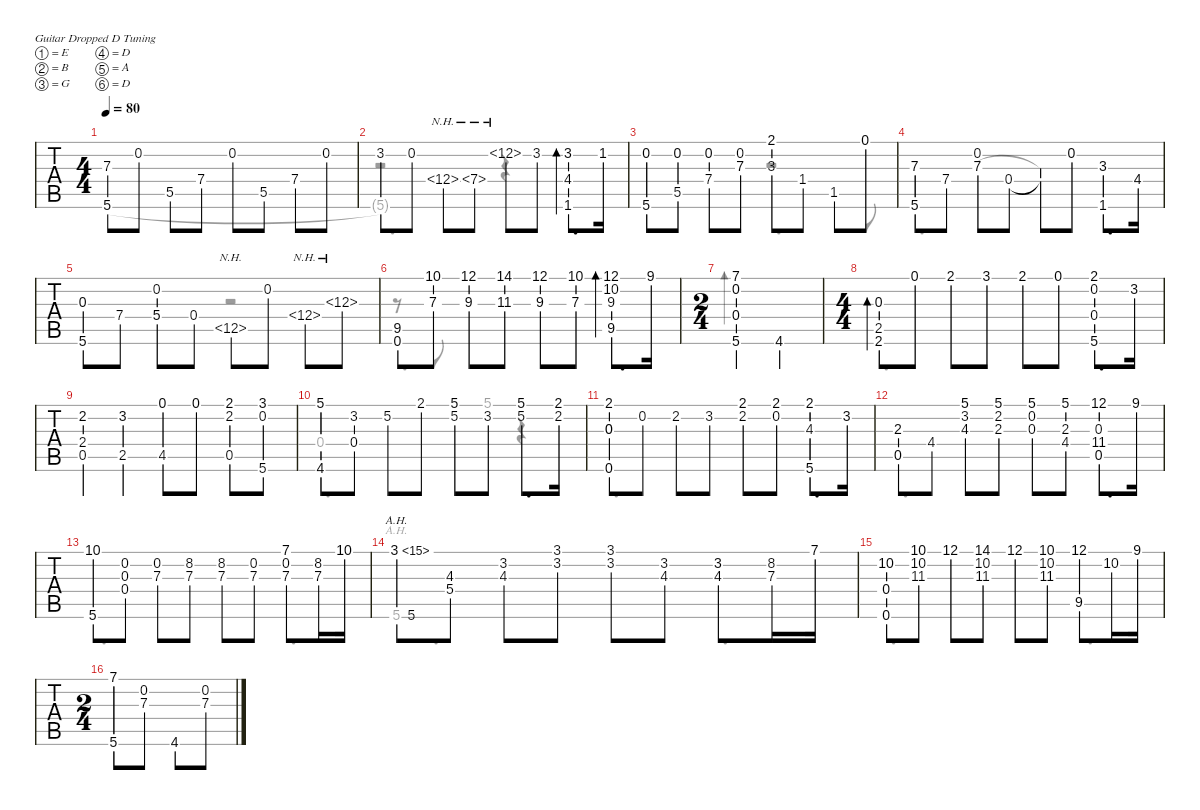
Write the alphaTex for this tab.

\defaultSystemsLayout 4
\hideDynamics
\bracketExtendMode nobrackets
\singleTrackTrackNamePolicy hidden
\multiTrackTrackNamePolicy hidden
\firstSystemTrackNameOrientation horizontal
\otherSystemsTrackNameOrientation horizontal
\extendBarLines
\chordDiagramsInScore
\track ("ギター - クラシック" "ギター - クラシック") {instrument acousticguitarnylon}
\staff {tabs}
\tuning (E4 B3 G3 D3 A2 D2)
\voice
\ts (4 4)
\tempo 80
\clef g2
\scale
0.921618
\ks g
(5.6{acc forcenatural} 7.3{acc forcenatural}).8{dy mf beam Up} 0.2{acc forcenatural}.8{beam Up} 5.5{acc forcenatural}.8{beam Up} 7.4{acc forcenatural}.8{beam Up} 0.2{acc forcenatural}.8{beam Up} 5.5{acc forcenatural}.8{beam Up} 7.4{acc forcenatural}.8{beam Up} 0.2{acc forcenatural}.8{beam Up} |
\scale
0.977185 3.2{acc forcenatural}.8{beam Up} 0.2{acc forcenatural}.8{beam Up} 12.4{nh acc forcenatural}.8{beam Up} 7.4{nh acc forcenatural}.8{beam Up} 12.2{nh acc forcenatural}.8{beam Up} 3.2{acc forcenatural}.8{beam Up} (3.2{acc forcenatural} 4.4{acc #} 1.6{acc #}).8{d bd 106 beam Up} 1.2{acc forcenatural}.16{beam Up} |
\scale
1.11503 (0.2{acc forcenatural} 5.6{acc forcenatural}).8{beam Up} (0.2{acc forcenatural} 5.5{acc forcenatural}).8{beam Up} (0.2{acc forcenatural} 7.4{acc forcenatural}).8{beam Up} (0.2{acc forcenatural} 7.3{acc forcenatural}).8{beam Up} (2.1{acc #} 3.3{acc #}).8{beam Up} 1.4{acc #}.8{beam Up} 1.5{acc b}.8{beam Up} 0.1{acc forcenatural}.8{beam Up} |
\scale
0.9194 (5.6{acc forcenatural} 7.3{acc forcenatural}).8{beam Up} 7.4{acc forcenatural}.8{beam Up} (0.2{acc forcenatural} 7.3{acc forcenatural}).8{beam Up} 0.4{acc forcenatural}.8{beam Up} 0.4{t acc forcenatural}.8{beam Up} 0.2{acc forcenatural}.8{beam Up} (3.3{acc b} 1.6{acc #}).8{d beam Up} 4.4{acc #}.16{beam Up} |
\scale
0.965568 (0.3{acc forcenatural} 5.6{acc forcenatural}).8{beam Up} 7.4{acc forcenatural}.8{beam Up} (5.4{acc forcenatural} 0.2{acc forcenatural}).8{beam Up} 0.4{acc forcenatural}.8{beam Up} 12.5{nh acc forcenatural}.8{beam Up} 0.2{acc forcenatural}.8{beam Up} 12.4{nh acc forcenatural}.8{beam Up} 12.3{nh acc forcenatural}.8{beam Up} |
\scale
1.14597 (9.5{acc #} 0.6{acc forcenatural}).8{beam Up} (10.1{acc forcenatural} 7.3{acc forcenatural}).8{beam Up} (12.1{acc forcenatural} 9.3{acc forcenatural}).8{beam Up} (14.1{acc #} 11.3{acc #}).8{beam Up} (12.1{acc forcenatural} 9.3{acc forcenatural}).8{beam Up} (10.1{acc forcenatural} 7.3{acc forcenatural}).8{beam Up} (12.1{acc forcenatural} 10.2{acc forcenatural} 9.3{acc forcenatural} 9.5{acc #}).8{d bd 104 beam Up} 9.1{acc #}.16{beam Up} |
\ts (2 4)
\beaming (8 2 2)
\scale
0.887956 (5.6{acc forcenatural} 7.1{acc forcenatural} 0.2{acc forcenatural} 0.4{acc forcenatural}).4{beam Up} 4.6{acc #}.4{beam Up} |
\ts (4 4)
\beaming (8 2 2 2 2)
\scale
0.966075 (0.3{acc forcenatural} 2.5{acc forcenatural} 2.6{acc forcenatural}).8{bd 103 beam Up} 0.1{acc forcenatural}.8{beam Up} 2.1{acc #}.8{beam Up} 3.1{acc forcenatural}.8{beam Up} 2.1{acc #}.8{beam Up} 0.1{acc forcenatural}.8{beam Up} (2.1{acc #} 0.2{acc forcenatural} 0.4{acc forcenatural} 5.6{acc forcenatural}).8{d beam Up} 3.2{acc forcenatural}.16{beam Up} |
(2.4{acc forcenatural} 2.2{acc #} 0.5{acc forcenatural}).4{beam Up} (3.2{acc forcenatural} 2.5{acc forcenatural}).4{beam Up} (0.1{acc forcenatural} 4.5{acc #}).8{beam Up} 0.1{acc forcenatural}.8{beam Up} (0.5{acc forcenatural} 2.1{acc #} 2.2{acc #}).8{beam Up} (3.1{acc forcenatural} 0.2{acc forcenatural} 5.6{acc forcenatural}).8{beam Up} |
(5.1{acc forcenatural} 4.6{acc #}).8{beam Up} (3.2{acc forcenatural} 0.4{acc forcenatural}).8{beam Up} 5.2{acc forcenatural}.8{beam Up} 2.1{acc #}.8{beam Up} (5.2{acc forcenatural} 5.1{acc forcenatural}).8{beam Up} 3.2{acc forcenatural}.8{beam Up} (5.1{acc forcenatural} 5.2{acc forcenatural}).8{d beam Up} (2.1{acc #} 2.2{acc #}).16{beam Up} |
(2.1{acc #} 0.3{acc forcenatural} 0.6{acc forcenatural}).8{beam Up} 0.2{acc forcenatural}.8{beam Up} 2.2{acc #}.8{beam Up} 3.2{acc forcenatural}.8{beam Up} (2.1{acc #} 2.2{acc #}).8{beam Up} (2.1{acc #} 0.2{acc forcenatural}).8{beam Up} (2.1{acc #} 5.6{acc forcenatural} 4.3{acc forcenatural}).8{d beam Up} 3.2{acc forcenatural}.16{beam Up} |
(2.3{acc forcenatural} 0.5{acc forcenatural}).8{beam Up} 4.4{acc #}.8{beam Up} (5.1{acc forcenatural} 3.2{acc forcenatural} 4.3{acc forcenatural}).8{beam Up} (5.1{acc forcenatural} 2.2{acc #} 2.3{acc forcenatural}).8{beam Up} (5.1{acc forcenatural} 0.2{acc forcenatural} 0.3{acc forcenatural}).8{beam Up} (5.1{acc forcenatural} 2.3{acc forcenatural} 4.4{acc #}).8{beam Up} (12.1{acc forcenatural} 0.3{acc forcenatural} 0.5{acc forcenatural} 11.4{acc #}).8{d beam Up} 9.1{acc #}.16{beam Up} |
(10.1{acc forcenatural} 5.6{acc forcenatural}).8{beam Up} (0.2{acc forcenatural} 0.3{acc forcenatural} 0.4{acc forcenatural}).8{beam Up} (7.3{acc forcenatural} 0.2{acc forcenatural}).8{beam Up} (8.2{acc forcenatural} 7.3{acc forcenatural}).8{beam Up} (8.2{acc forcenatural} 7.3{acc forcenatural}).8{beam Up} (7.3{acc forcenatural} 0.2{acc forcenatural}).8{beam Up} (7.3{acc forcenatural} 0.2{acc forcenatural} 7.1{acc forcenatural}).8{beam Up} (8.2{acc forcenatural} 7.3{acc forcenatural}).16{beam Up} 10.1{acc forcenatural}.16{beam Up} |
(5.6{acc forcenatural} 3.1{ah 12 acc forcenatural}).8{beam Up} (4.3{acc forcenatural} 5.4{acc forcenatural}).8{beam Up} (3.2{acc forcenatural} 4.3{acc forcenatural}).8{beam Up} (3.1{acc forcenatural} 3.2{acc forcenatural}).8{beam Up} (3.1{acc forcenatural} 3.2{acc forcenatural}).8{beam Up} (3.2{acc forcenatural} 4.3{acc forcenatural}).8{beam Up} (4.3{acc forcenatural} 3.2{acc forcenatural}).8{beam Up} (8.2{acc forcenatural} 7.3{acc forcenatural}).16{beam Up} 7.1{acc forcenatural}.16{beam Up} |
(10.2{acc forcenatural} 0.6{acc forcenatural} 0.4{acc forcenatural}).8{beam Up} (10.1{acc forcenatural} 10.2{acc forcenatural} 11.3{acc #}).8{beam Up} 12.1{acc forcenatural}.8{beam Up} (14.1{acc #} 10.2{acc forcenatural} 11.3{acc #}).8{beam Up} 12.1{acc forcenatural}.8{beam Up} (10.1{acc forcenatural} 10.2{acc forcenatural} 11.3{acc #}).8{beam Up} (12.1{acc forcenatural} 9.5{acc #}).8{beam Up} 10.2{acc forcenatural}.16{beam Up} 9.1{acc #}.16{beam Up} |
\ts (2 4)
\beaming (8 2 2)
(7.1{acc forcenatural} 5.6{acc forcenatural}).8{beam Up} (7.3{acc forcenatural} 0.2{acc forcenatural}).8{beam Up} 4.6{acc #}.8{beam Up} (0.2{acc forcenatural} 7.3{acc forcenatural}).8{beam Up}
\voice
\clef g2
\ottava regular
\simile none
\scale
0.921618
\ks g
5.6{acc forcenatural}.1{dy mf beam Down} |
\scale
0.977185 5.6{t acc forcenatural}.2{d beam Down} 1.6{acc #}.4{beam Down} |
\scale
1.11503 5.6{acc forcenatural}.2{beam Down} r.2{beam Down} |
\scale
0.9194 5.6{acc forcenatural}.2{d beam Down} 1.6{acc #}.4{beam Down} |
\scale
0.965568 5.6{acc forcenatural}.1{beam Down} |
\scale
1.14597 (9.5{acc #} 0.6{acc forcenatural}).2{d beam Down} 9.5{acc #}.4{beam Down} |
\scale
0.887956 5.6{acc forcenatural}.4{beam Down} 4.6{acc #}.4{beam Down} |
\scale
0.966075 2.6{acc forcenatural}.2{d beam Down} 5.6{acc forcenatural}.4{beam Down} |
|
(0.4{acc forcenatural} 4.6{acc #}).2{d beam Down} r.4{beam Down} |
(0.3{acc forcenatural} 0.6{acc forcenatural}).2{d beam Down} 5.6{acc forcenatural}.4{beam Down} |
0.5{acc forcenatural}.2{d beam Down} 0.5{acc forcenatural}.4{beam Down} |
5.6{acc forcenatural}.1{beam Down} |
5.6{acc forcenatural}.1{beam Down} |
(0.4{acc forcenatural} 0.6{acc forcenatural}).2{d beam Down} 9.5{acc #}.4{beam Down} |
5.6{acc forcenatural}.4{beam Down} 4.6{acc #}.4{beam Down}
\voice
\clef g2
\ottava regular
\simile none
\scale
0.921618
\ks g
|
\scale
0.977185 r.2{beam Down} r.4{beam Down} 3.2{acc forcenatural}.8{d beam Down} 1.2{acc forcenatural}.16{beam Down} |
\scale
1.11503 0.2{acc forcenatural}.8{beam Up} 0.2{acc forcenatural}.8{beam Up} 0.2{acc forcenatural}.8{beam Down} 7.3{acc forcenatural}.8{beam Down} 2.1{acc #}.4{d beam Down} 0.1{acc forcenatural}.8{beam Down} |
\scale
0.9194 7.3{acc forcenatural}.4{beam Down} 7.3{acc forcenatural}.4{beam Down} 7.3{t acc forcenatural}.8{beam Down} 0.2{acc forcenatural}.8{beam Down} 3.3{acc #}.8{d beam Up} 4.4{acc #}.16{beam Up} |
\scale
0.965568 0.3{acc forcenatural}.4{beam Up} 5.4{acc forcenatural}.4{beam Up} r.2{beam Up} |
\scale
1.14597 r.8{beam Down} (10.1{acc forcenatural} 7.3{acc forcenatural}).8{beam Down} (12.1{acc forcenatural} 9.3{acc forcenatural}).8{beam Down} (14.1{acc #} 11.3{acc #}).8{beam Down} (12.1{acc forcenatural} 9.3{acc forcenatural}).8{beam Down} (10.1{acc forcenatural} 7.3{acc forcenatural}).8{beam Down} 12.1{acc forcenatural}.8{d beam Down} 9.1{acc #}.16{beam Down} |
\scale
0.887956 (7.1{acc forcenatural} 0.2{acc forcenatural} 0.4{acc forcenatural}).2{bd 100 beam Up} |
\scale
0.966075 0.3{acc forcenatural}.8{beam Down} 0.1{acc forcenatural}.8{beam Down} 2.1{acc #}.8{beam Down} 3.1{acc forcenatural}.8{beam Down} 2.1{acc #}.8{beam Down} 0.1{acc forcenatural}.8{beam Down} 2.1{acc #}.8{d beam Down} 3.2{acc forcenatural}.16{beam Down} |
2.2{acc #}.4{beam Down} 3.2{acc forcenatural}.4{beam Down} 0.1{acc forcenatural}.8{beam Down} 0.1{acc forcenatural}.8{beam Down} 2.1{acc #}.8{beam Down} 3.1{acc forcenatural}.8{beam Down} |
5.1{acc forcenatural}.2{beam Down} 5.1{acc forcenatural}.8{beam Down} 5.1{acc forcenatural}.8{beam Down} 5.1{acc forcenatural}.8{d beam Down} 2.1{acc #}.16{beam Down} |
(2.1{acc #} 0.3{acc forcenatural}).2{beam Up} 2.1{acc #}.8{beam Down} 2.1{acc #}.8{beam Down} 2.1{acc #}.8{d beam Down} 3.2{acc forcenatural}.16{beam Down} |
2.3{acc forcenatural}.4{beam Up} 5.1{acc forcenatural}.8{beam Down} 5.1{acc forcenatural}.8{beam Down} 5.1{acc forcenatural}.8{beam Down} 5.1{acc forcenatural}.8{beam Down} 12.1{acc forcenatural}.8{d beam Down} 9.1{acc #}.16{beam Down} |
10.1{acc forcenatural}.2{d beam Down} 7.1{acc forcenatural}.8{d beam Down} 10.1{acc forcenatural}.16{beam Down} |
3.1{ah 12 acc forcenatural}.2{d beam Down} 3.2{acc forcenatural}.8{d beam Down} 7.1{acc forcenatural}.16{beam Down} |
10.2{acc forcenatural}.8{beam Down} 10.1{acc forcenatural}.8{beam Down} 12.1{acc forcenatural}.8{beam Down} 14.1{acc #}.8{beam Down} 12.1{acc forcenatural}.8{beam Down} 10.1{acc forcenatural}.8{beam Down} 12.1{acc forcenatural}.8{d beam Down} 9.1{acc #}.16{beam Down} |
7.1{acc forcenatural}.2{beam Down}
